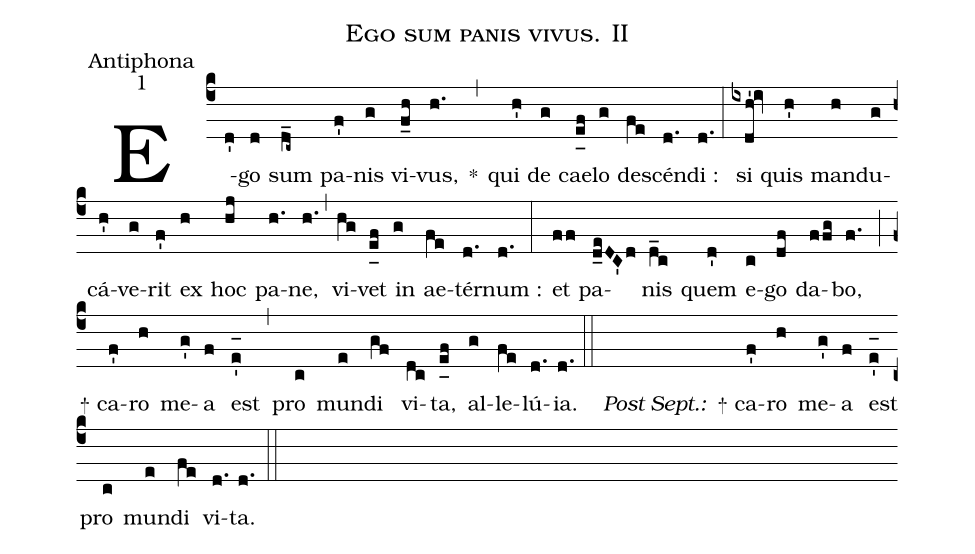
name:Ego sum panis vivus. II;
office-part:Antiphona;
mode:1;
%%
(c4) E(d')go(d) sum(d_c~) pa(f')nis(g) vi(f_h)vus,(h.) *(,) qui(h') de(g) cae(e_[uh:l]f)lo(g) de(fe)scén(d.)di :(d.) (:) si(ixdh'!iv) quis(h') man(h)du(g)cá(h')ve(g)rit(f') ex(h) hoc(hj) pa(h.)ne,(h.) (,) vi(hg)vet(e_[uh:l]f) in(g) ae(fe)tér(d.)num :(d.) (:) et(ff) pa(d_eDC'd)nis(d_c) quem(d') e(c)go(df) da(ffg)bo,(f.) (;) + ca(f')ro(h) me(g')a(f) est(e'_[oh:h]) (,) pro(c) mun(e)di(gf) vi(dc)ta,(e_[uh:l]f) al(g)le(fe)lú(d.){ia}.(d.) (::)
() <i>Post Sept.:</i>() + ca(f')ro(h) me(g')a(f) est(e'_[oh:h]) pro(c) mun(e)di(fe) vi(d.)ta.(d.) (::)
